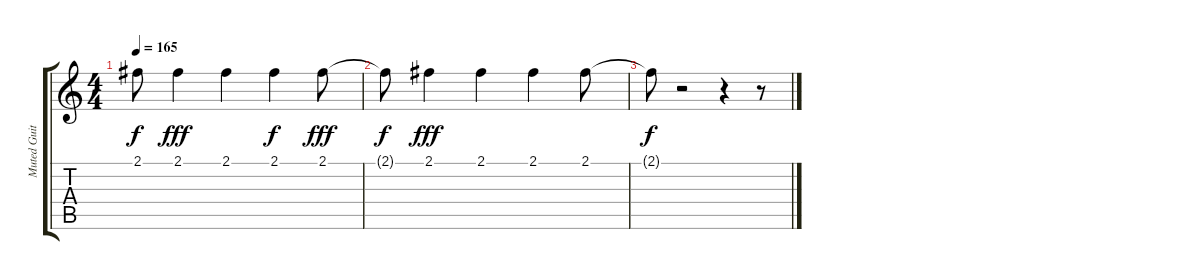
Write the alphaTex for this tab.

\track ("Muted Guitar" "Muted Guit") {instrument distortionguitar}
\staff {score tabs}
\tuning (E4 B3 G3 D3 A2 E2) {hide}
\ts (4 4)
\tempo 165
\clef g2
\ks c
2.1{t}.8{dy f} 2.1.4{dy fff} 2.1.4 2.1.4{dy f} 2.1.8{dy fff} |
2.1{t}.8{dy f} 2.1.4{dy fff} 2.1.4 2.1.4 2.1.8 |
2.1{t}.8{dy f} r.2 r.4 r.8
